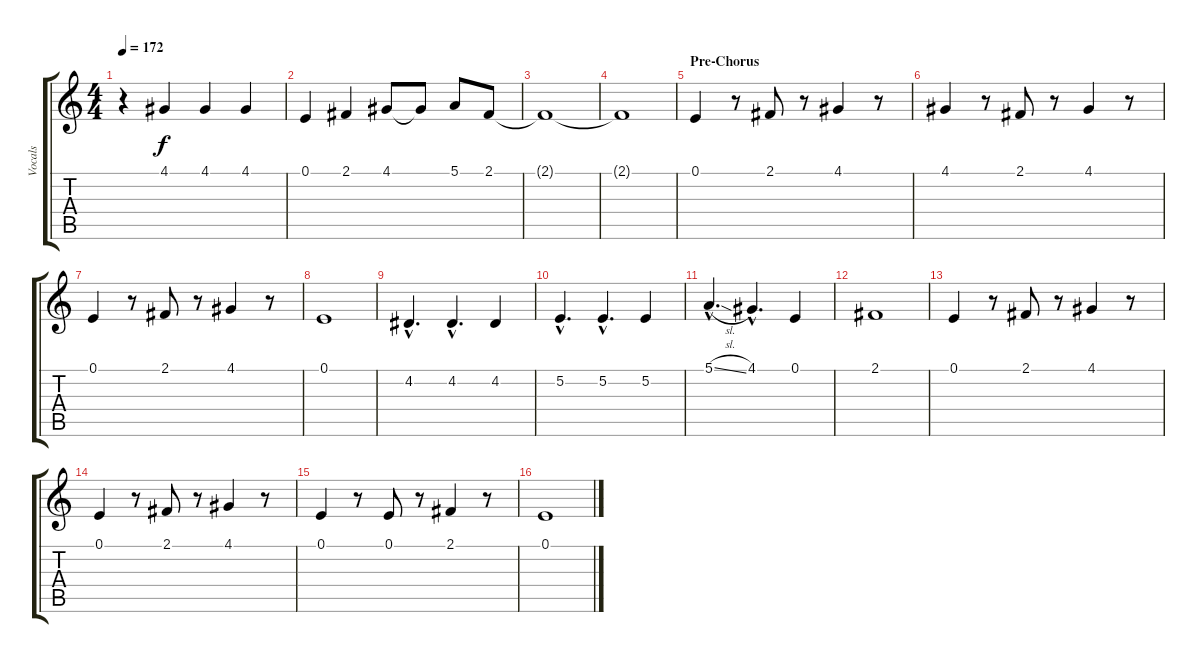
\track ("Vocals" "Vocals") {instrument lead2sawtooth}
\staff {score tabs}
\tuning (E4 B3 G3 D3 A2 E2) {hide}
\ts (4 4)
\tempo 172
\clef g2
\ks c
r.4{dy f} 4.1.4 4.1.4 4.1.4 |
0.1.4 2.1.4 4.1.8 4.1{t}.8 5.1.8 2.1.8 |
2.1{t}.1 |
2.1{t}.1 |
\section ("" "Pre-Chorus")
0.1.4 r.8 2.1.8 r.8 4.1.4 r.8 |
4.1.4 r.8 2.1.8 r.8 4.1.4 r.8 |
0.1.4 r.8 2.1.8 r.8 4.1.4 r.8 |
0.1.1 |
4.2{hac}.4{d} 4.2{hac}.4{d} 4.2.4 |
5.2{hac}.4{d} 5.2{hac}.4{d} 5.2.4 |
5.1{sl hac}.4{d} 4.1{hac}.4{d} 0.1.4 |
2.1.1 |
0.1.4 r.8 2.1.8 r.8 4.1.4 r.8 |
0.1.4 r.8 2.1.8 r.8 4.1.4 r.8 |
0.1.4 r.8 0.1.8 r.8 2.1.4 r.8 |
0.1.1
